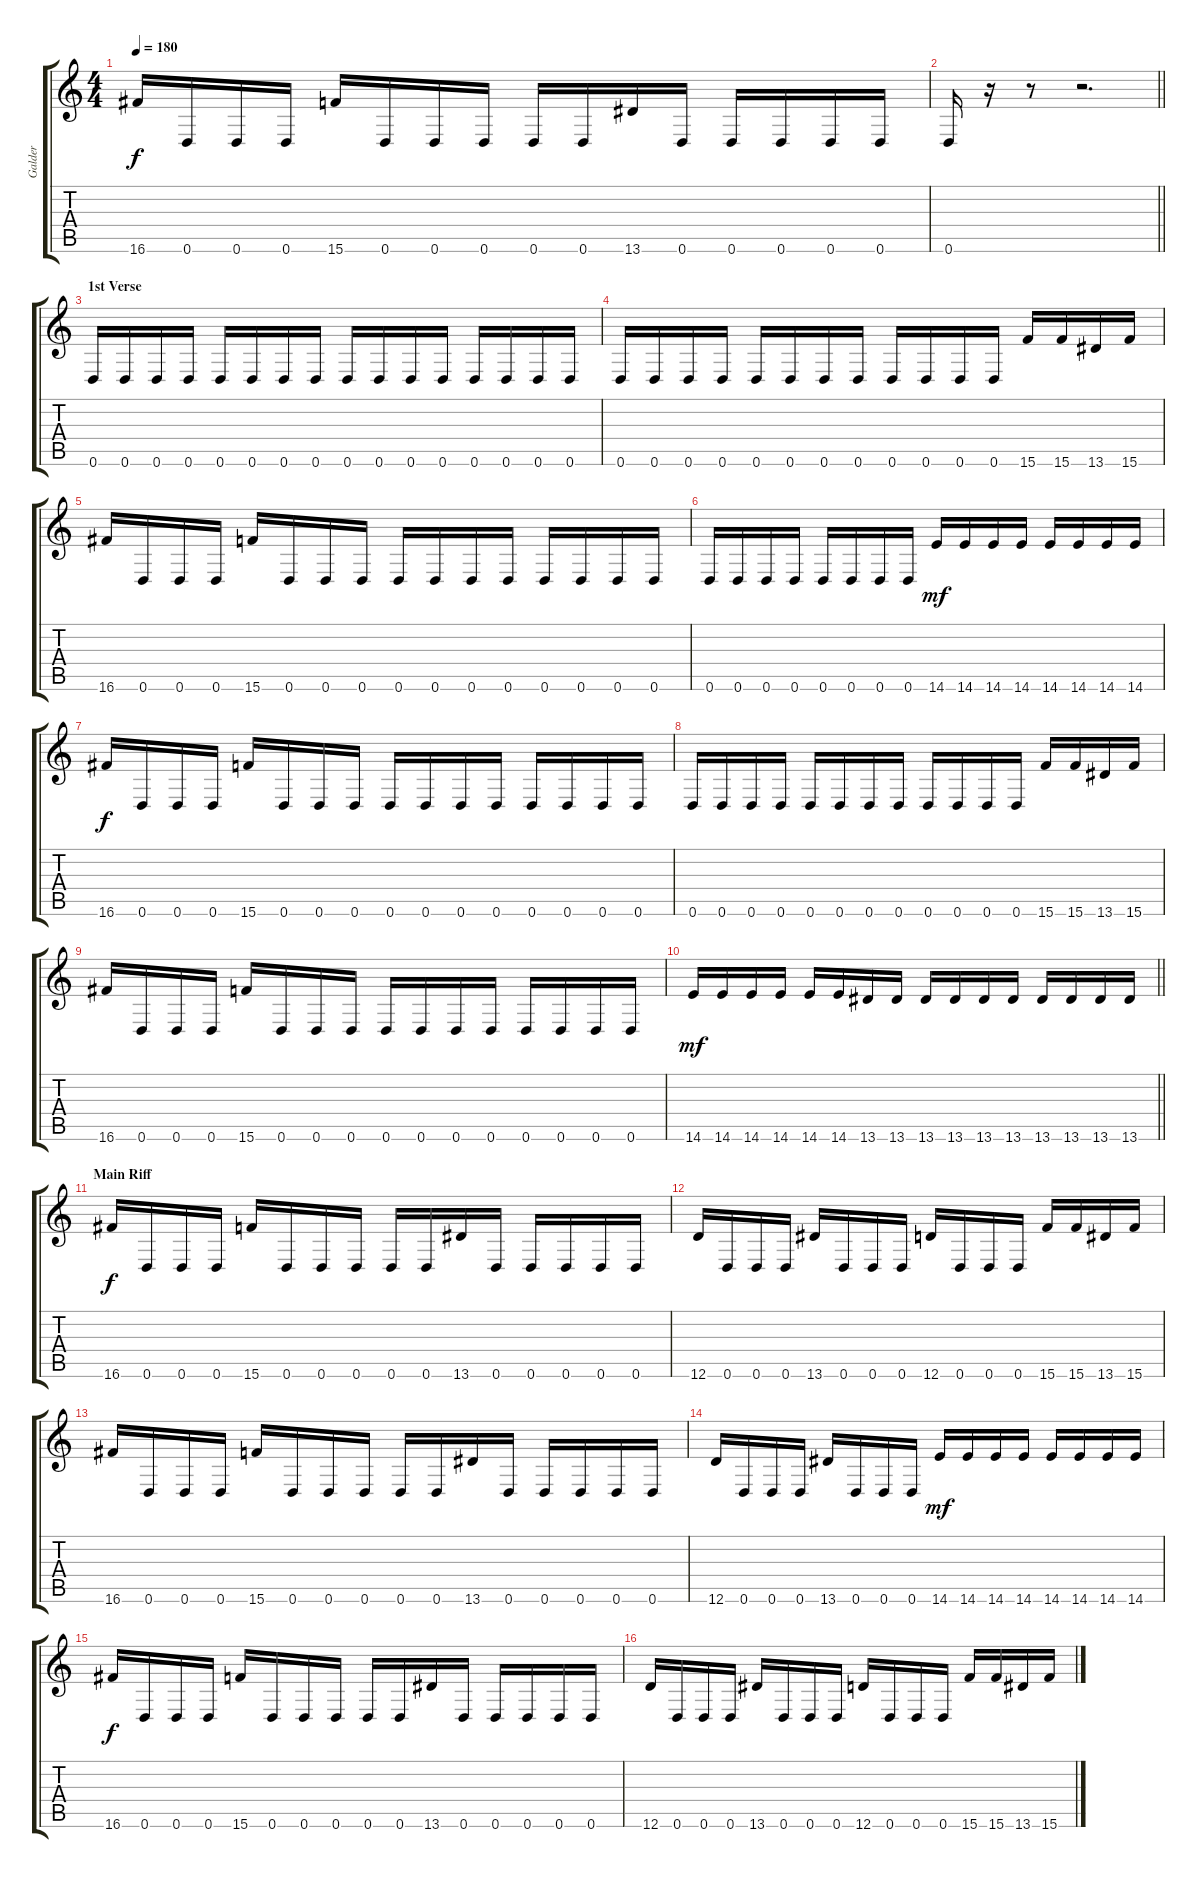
\track ("Galder" "Galder") {instrument overdrivenguitar}
\staff {score tabs}
\tuning (D4 A3 F3 C3 G2 D2) {hide}
\ts (4 4)
\tempo 180
\clef g2
\ks c
16.6.16{dy f} 0.6.16 0.6.16 0.6.16 15.6.16 0.6.16 0.6.16 0.6.16 0.6.16 0.6.16 13.6.16 0.6.16 0.6.16 0.6.16 0.6.16 0.6.16 |
\barLineRight lightlight
0.6.16 r.16 r.8 r.2{d} |
\section ("" "1st Verse")
0.6.16 0.6.16 0.6.16 0.6.16 0.6.16 0.6.16 0.6.16 0.6.16 0.6.16 0.6.16 0.6.16 0.6.16 0.6.16 0.6.16 0.6.16 0.6.16 |
0.6.16 0.6.16 0.6.16 0.6.16 0.6.16 0.6.16 0.6.16 0.6.16 0.6.16 0.6.16 0.6.16 0.6.16 15.6.16 15.6.16 13.6.16 15.6.16 |
16.6.16 0.6.16 0.6.16 0.6.16 15.6.16 0.6.16 0.6.16 0.6.16 0.6.16 0.6.16 0.6.16 0.6.16 0.6.16 0.6.16 0.6.16 0.6.16 |
0.6.16 0.6.16 0.6.16 0.6.16 0.6.16 0.6.16 0.6.16 0.6.16 14.6.16{dy mf} 14.6.16 14.6.16 14.6.16 14.6.16 14.6.16 14.6.16 14.6.16 |
16.6.16{dy f} 0.6.16 0.6.16 0.6.16 15.6.16 0.6.16 0.6.16 0.6.16 0.6.16 0.6.16 0.6.16 0.6.16 0.6.16 0.6.16 0.6.16 0.6.16 |
0.6.16 0.6.16 0.6.16 0.6.16 0.6.16 0.6.16 0.6.16 0.6.16 0.6.16 0.6.16 0.6.16 0.6.16 15.6.16 15.6.16 13.6.16 15.6.16 |
16.6.16 0.6.16 0.6.16 0.6.16 15.6.16 0.6.16 0.6.16 0.6.16 0.6.16 0.6.16 0.6.16 0.6.16 0.6.16 0.6.16 0.6.16 0.6.16 |
\barLineRight lightlight
14.6.16{dy mf} 14.6.16 14.6.16 14.6.16 14.6.16 14.6.16 13.6.16 13.6.16 13.6.16 13.6.16 13.6.16 13.6.16 13.6.16 13.6.16 13.6.16 13.6.16 |
\section ("" "Main Riff")
16.6.16{dy f} 0.6.16 0.6.16 0.6.16 15.6.16 0.6.16 0.6.16 0.6.16 0.6.16 0.6.16 13.6.16 0.6.16 0.6.16 0.6.16 0.6.16 0.6.16 |
12.6.16 0.6.16 0.6.16 0.6.16 13.6.16 0.6.16 0.6.16 0.6.16 12.6.16 0.6.16 0.6.16 0.6.16 15.6.16 15.6.16 13.6.16 15.6.16 |
16.6.16 0.6.16 0.6.16 0.6.16 15.6.16 0.6.16 0.6.16 0.6.16 0.6.16 0.6.16 13.6.16 0.6.16 0.6.16 0.6.16 0.6.16 0.6.16 |
12.6.16 0.6.16 0.6.16 0.6.16 13.6.16 0.6.16 0.6.16 0.6.16 14.6.16{dy mf} 14.6.16 14.6.16 14.6.16 14.6.16 14.6.16 14.6.16 14.6.16 |
16.6.16{dy f} 0.6.16 0.6.16 0.6.16 15.6.16 0.6.16 0.6.16 0.6.16 0.6.16 0.6.16 13.6.16 0.6.16 0.6.16 0.6.16 0.6.16 0.6.16 |
12.6.16 0.6.16 0.6.16 0.6.16 13.6.16 0.6.16 0.6.16 0.6.16 12.6.16 0.6.16 0.6.16 0.6.16 15.6.16 15.6.16 13.6.16 15.6.16
